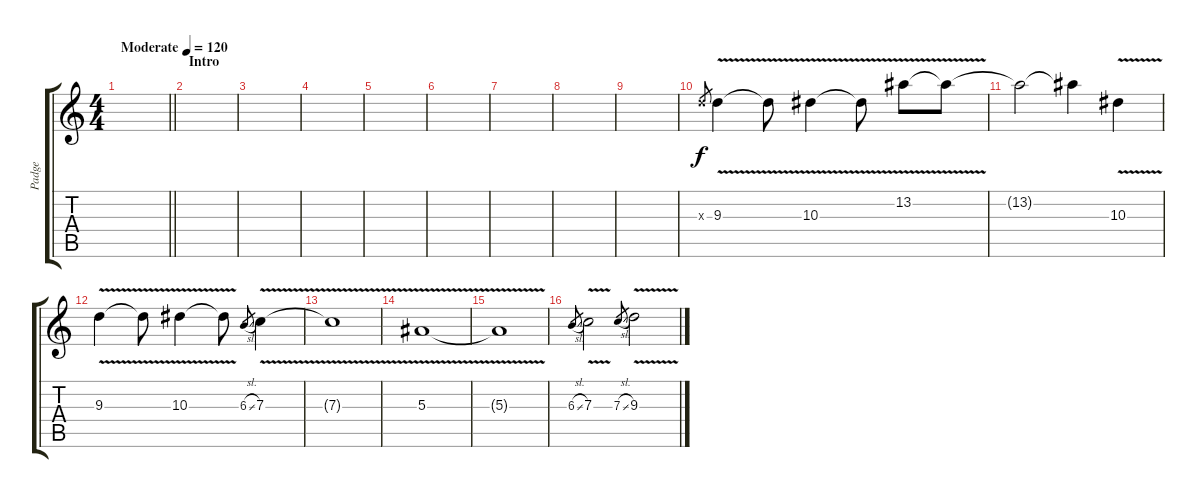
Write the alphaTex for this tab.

\track ("Padge" "Padge") {instrument distortionguitar}
\staff {score tabs}
\tuning (D4 A3 F3 C3 G2 C2) {hide}
\ts (4 4)
\tempo (120 "Moderate")
\tempo 130
\tempo (120 "Moderate")
\clef g2
\barLineRight lightlight
\ks c
|
\section ("" "Intro")
|
|
|
|
|
|
|
|
9.3{x}.8{gr} 9.3{v}.4 9.3{t}.8 10.3{v}.4 10.3{t}.8 13.2{v}.8 13.2{t}.8 |
13.2{t}.2 13.2{t}.4 10.3{v}.4 |
9.3{v}.4 9.3{t}.8 10.3{v}.4 10.3{t}.8 6.3{sl}.8{gr} 7.3{v}.4 |
7.3{t}.1 |
5.3{v}.1 |
5.3{t}.1 |
6.3{sl}.8{gr} 7.3{v}.2 7.3{sl}.8{gr} 9.3{v}.2
